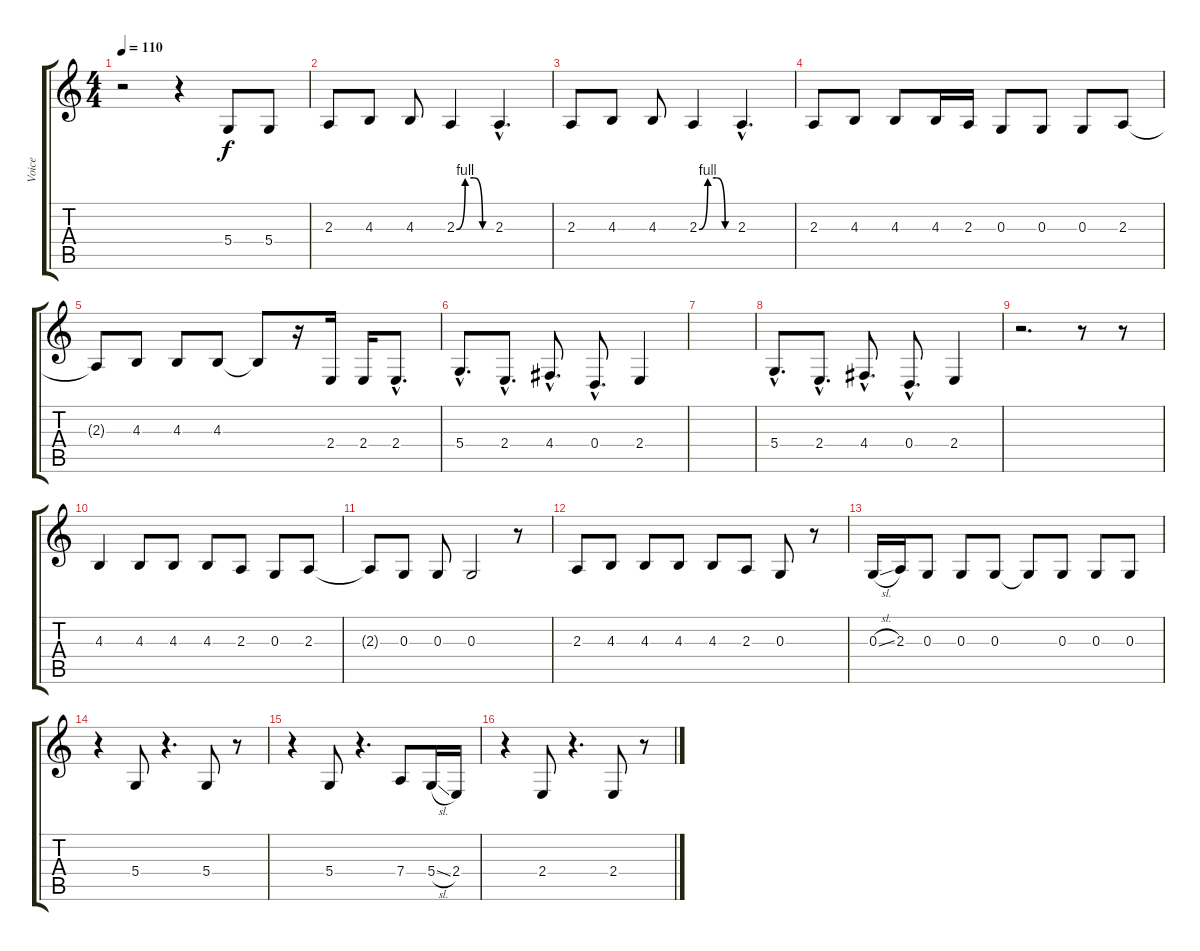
\track ("Voice" "Voice") {instrument oboe}
\staff {score tabs}
\tuning (E4 B3 G3 D3 A2 E2) {hide}
\ts (4 4)
\tempo 110
\clef g2
\ks c
r.2{dy f} r.4 5.4.8 5.4.8 |
2.3.8 4.3.8 4.3.8 2.3{be (custom 0 0 15 4 30 4 45 0 60 0)}.4 2.3{hac}.4{d} |
2.3.8 4.3.8 4.3.8 2.3{be (custom 0 0 15 4 30 4 45 0 60 0)}.4 2.3{hac}.4{d} |
2.3.8 4.3.8 4.3.8 4.3.16 2.3.16 0.3.8 0.3.8 0.3.8 2.3.8 |
2.3{t}.8 4.3.8 4.3.8 4.3.8 4.3{t}.8 r.16 2.4.16 2.4.16 2.4{hac}.8{d} |
5.4{hac}.8{d} 2.4{hac}.8{d} 4.4{hac}.8{d} 0.4{hac}.8{d} 2.4.4 |
|
5.4{hac}.8{d} 2.4{hac}.8{d} 4.4{hac}.8{d} 0.4{hac}.8{d} 2.4.4 |
r.2{d} r.8 r.8 |
4.3.4 4.3.8 4.3.8 4.3.8 2.3.8 0.3.8 2.3.8 |
2.3{t}.8 0.3.8 0.3.8 0.3.2 r.8 |
2.3.8 4.3.8 4.3.8 4.3.8 4.3.8 2.3.8 0.3.8 r.8 |
0.3{sl}.16 2.3.16 0.3.8 0.3.8 0.3.8 0.3{t}.8 0.3.8 0.3.8 0.3.8 |
r.4 5.4.8 r.4{d} 5.4.8 r.8 |
r.4 5.4.8 r.4{d} 7.4.8 5.4{sl}.16 2.4.16 |
r.4 2.4.8 r.4{d} 2.4.8 r.8
